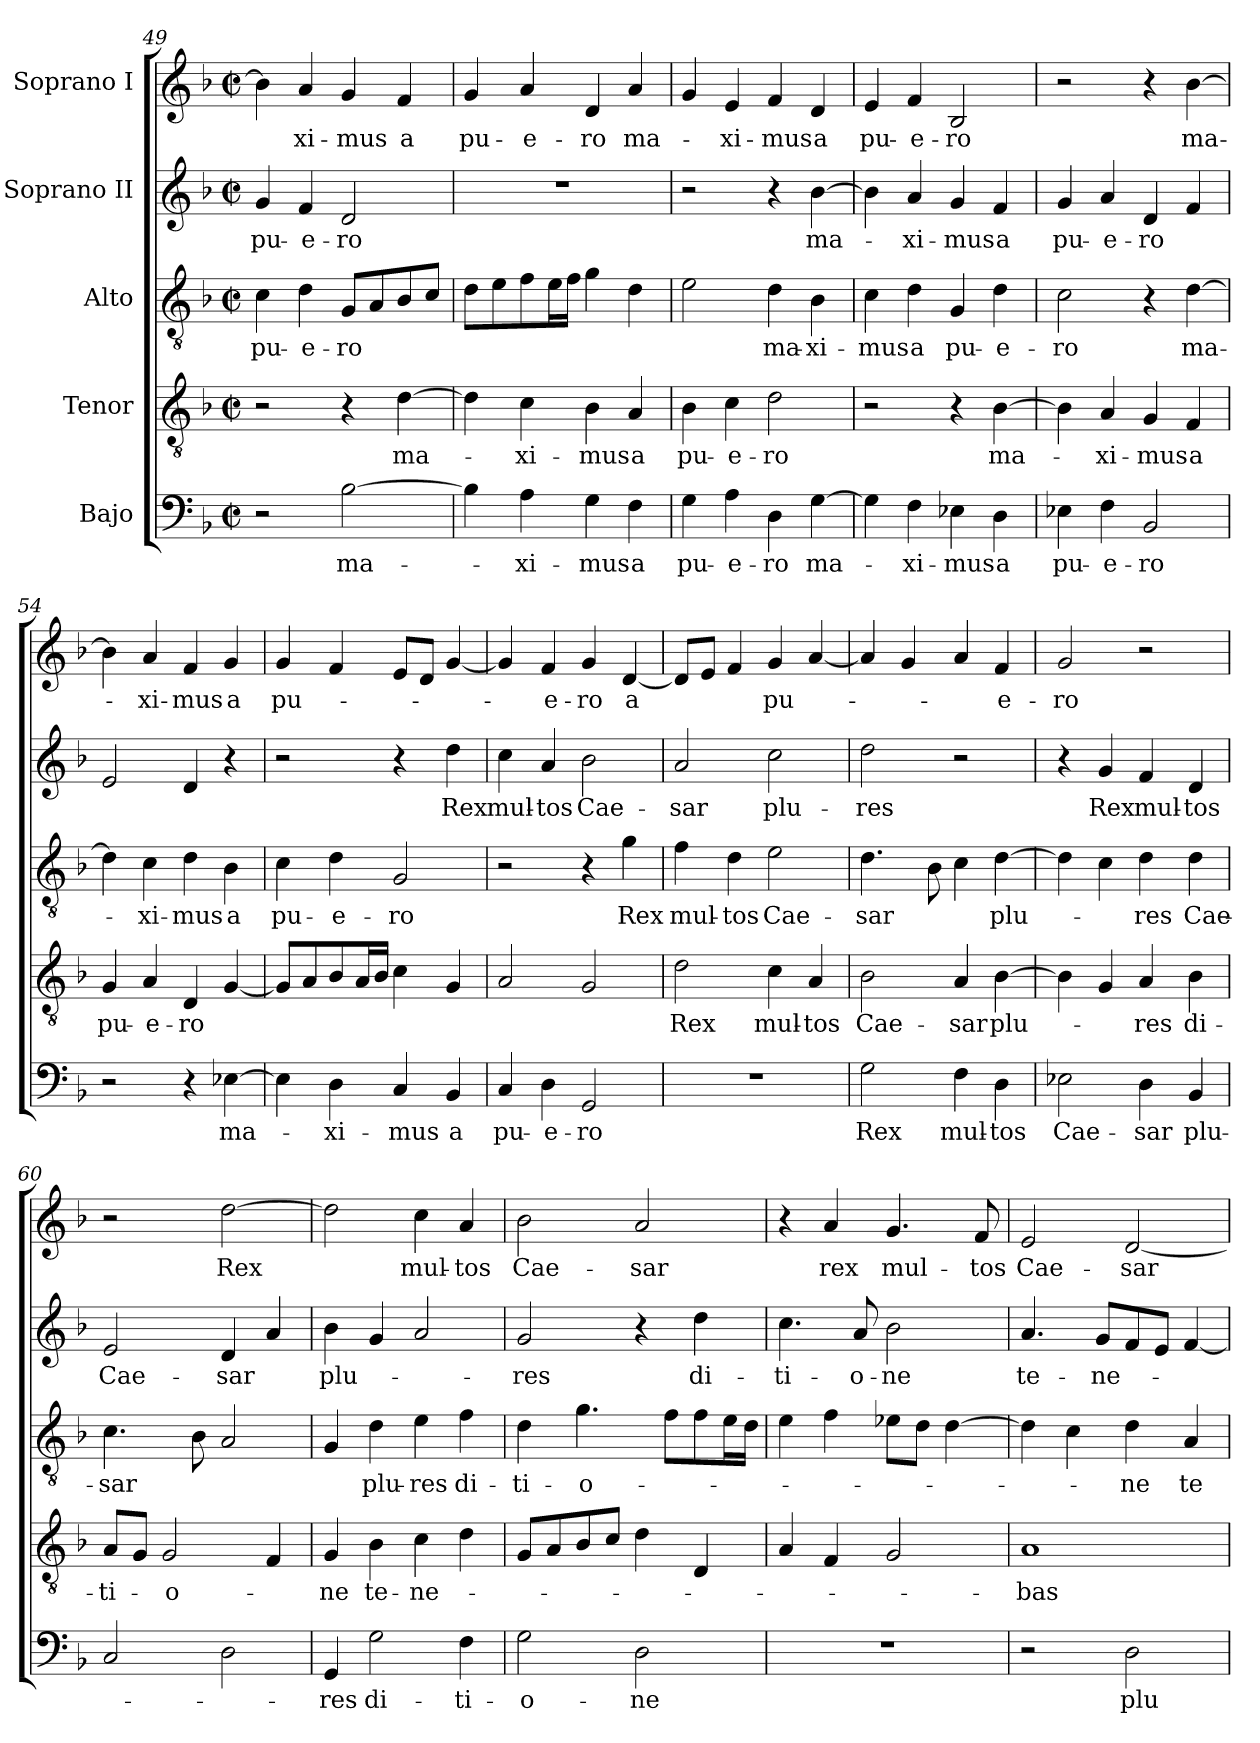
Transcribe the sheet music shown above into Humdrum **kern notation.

**kern	**text	**kern	**text	**kern	**text	**kern	**text	**kern	**text
*part5	*part5	*part4	*part4	*part3	*part3	*part2	*part2	*part1	*part1
*staff5	*staff5	*staff4	*staff4	*staff3	*staff3	*staff2	*staff2	*staff1	*staff1
*I"Bajo	*	*I"Tenor	*	*I"Alto	*	*I"Soprano II	*	*I"Soprano I	*
*clefF4	*	*clefGv2	*	*clefGv2	*	*clefG2	*	*clefG2	*
*k[b-]	*	*k[b-]	*	*k[b-]	*	*k[b-]	*	*k[b-]	*
*F:	*	*F:	*	*F:	*	*F:	*	*F:	*
*M2/2	*	*M2/2	*	*M2/2	*	*M2/2	*	*M2/2	*
*met(c|)	*	*met(c|)	*	*met(c|)	*	*met(c|)	*	*met(c|)	*
=49	=49	=49	=49	=49	=49	=49	=49	=49	=49
!	!	!	!	!	!LO:LY:b	!	!LO:LY:b	!	!
2r	.	2r	.	4c\	pu-	4g/	pu-	4b-\]	.
!	!	!	!	!	!LO:LY:b	!	!LO:LY:b	!	!LO:LY:b
.	.	.	.	4d\	-e-	4f/	-e-	4a/	-xi-
!	!LO:LY:b	!	!	!	!LO:LY:b	!	!LO:LY:b	!	!LO:LY:b
[2B-\	ma-	4r	.	8G/L	-ro	2d/	-ro	4g/	-mus
.	.	.	.	8A/	.	.	.	.	.
!	!	!	!LO:LY:b	!	!	!	!	!	!LO:LY:b
.	.	[4d\	ma-	8B-/	.	.	.	4f/	a
.	.	.	.	8c/J	.	.	.	.	.
=50	=50	=50	=50	=50	=50	=50	=50	=50	=50
!	!	!	!	!	!	!	!	!	!LO:LY:b
4B-\]	.	4d\]	.	8d\L	.	1r	.	4g/	pu-
.	.	.	.	8e\	.	.	.	.	.
!	!LO:LY:b	!	!LO:LY:b	!	!	!	!	!	!LO:LY:b
4A\	-xi-	4c\	-xi-	8f\	.	.	.	4a/	-e-
.	.	.	.	16e\L	.	.	.	.	.
.	.	.	.	16f\JJ	.	.	.	.	.
!	!LO:LY:b	!	!LO:LY:b	!	!	!	!	!	!LO:LY:b
4G\	-mus	4B-\	-mus	4g\	.	.	.	4d/	-ro
!	!LO:LY:b	!	!LO:LY:b	!	!	!	!	!	!LO:LY:b
4F\	a	4A/	a	4d\	.	.	.	4a/	ma-
=51	=51	=51	=51	=51	=51	=51	=51	=51	=51
!	!LO:LY:b	!	!LO:LY:b	!	!	!	!	!	!
4G\	pu-	4B-\	pu-	2e\	.	2r	.	4g/	.
!	!LO:LY:b	!	!LO:LY:b	!	!	!	!	!	!LO:LY:b
4A\	-e-	4c\	-e-	.	.	.	.	4e/	-xi-
!	!LO:LY:b	!	!LO:LY:b	!	!LO:LY:b	!	!	!	!LO:LY:b
4D\	-ro	2d\	-ro	4d\	ma-	4r	.	4f/	-mus
!	!LO:LY:b	!	!	!	!LO:LY:b	!	!LO:LY:b	!	!LO:LY:b
[4G\	ma-	.	.	4B-\	-xi-	[4b-\	ma-	4d/	a
=52	=52	=52	=52	=52	=52	=52	=52	=52	=52
!	!	!	!	!	!LO:LY:b	!	!	!	!LO:LY:b
4G\]	.	2r	.	4c\	-mus	4b-\]	.	4e/	pu-
!	!LO:LY:b	!	!	!	!LO:LY:b	!	!LO:LY:b	!	!LO:LY:b
4F\	-xi-	.	.	4d\	a	4a/	-xi-	4f/	-e-
!	!LO:LY:b	!	!	!	!LO:LY:b	!	!LO:LY:b	!	!LO:LY:b
4E-X\	-mus	4r	.	4G/	pu-	4g/	-mus	2B-/	-ro
!	!LO:LY:b	!	!LO:LY:b	!	!LO:LY:b	!	!LO:LY:b	!	!
4D\	a	[4B-\	ma-	4d\	-e-	4f/	a	.	.
!!LO:PB:g=z
=53	=53	=53	=53	=53	=53	=53	=53	=53	=53
!	!LO:LY:b	!	!	!	!LO:LY:b	!	!LO:LY:b	!	!
4E-X\	pu-	4B-\]	.	2c\	-ro	4g/	pu-	2r	.
!	!LO:LY:b	!	!LO:LY:b	!	!	!	!LO:LY:b	!	!
4F\	-e-	4A/	-xi-	.	.	4a/	-e-	.	.
!	!LO:LY:b	!	!LO:LY:b	!	!	!	!LO:LY:b	!	!
2BB-/	-ro	4G/	-mus	4r	.	4d/	-ro	4r	.
!	!	!	!LO:LY:b	!	!LO:LY:b	!	!	!	!LO:LY:b
.	.	4F/	a	[4d\	ma-	4f/	.	[4b-\	ma-
=54	=54	=54	=54	=54	=54	=54	=54	=54	=54
!	!	!	!LO:LY:b	!	!	!	!	!	!
2r	.	4G/	pu-	4d\]	.	2e/	.	4b-\]	.
!	!	!	!LO:LY:b	!	!LO:LY:b	!	!	!	!LO:LY:b
.	.	4A/	-e-	4c\	-xi-	.	.	4a/	-xi-
!	!	!	!LO:LY:b	!	!LO:LY:b	!	!	!	!LO:LY:b
4r	.	4D/	-ro	4d\	-mus	4d/	.	4f/	-mus
!	!LO:LY:b	!	!	!	!LO:LY:b	!	!	!	!LO:LY:b
[4E-X\	ma-	[4G/	.	4B-\	a	4r	.	4g/	a
=55	=55	=55	=55	=55	=55	=55	=55	=55	=55
!	!	!	!	!	!LO:LY:b	!	!	!	!LO:LY:b
4E-\]	.	8G/L]	.	4c\	pu-	2r	.	4g/	pu-
.	.	8A/	.	.	.	.	.	.	.
!	!LO:LY:b	!	!	!	!LO:LY:b	!	!	!	!
4D\	-xi-	8B-/	.	4d\	-e-	.	.	4f/	.
.	.	16A/L	.	.	.	.	.	.	.
.	.	16B-/JJ	.	.	.	.	.	.	.
!	!LO:LY:b	!	!	!	!LO:LY:b	!	!	!	!
4C/	-mus	4c\	.	2G/	-ro	4r	.	8e/L	.
.	.	.	.	.	.	.	.	8d/J	.
!	!LO:LY:b	!	!	!	!	!	!LO:LY:b	!	!
4BB-/	a	4G/	.	.	.	4dd\	Rex	[4g/	.
=56	=56	=56	=56	=56	=56	=56	=56	=56	=56
!	!LO:LY:b	!	!	!	!	!	!LO:LY:b	!	!
4C/	pu-	2A/	.	2r	.	4cc\	mul-	4g/]	.
!	!LO:LY:b	!	!	!	!	!	!LO:LY:b	!	!LO:LY:b
4D\	-e-	.	.	.	.	4a/	-tos	4f/	-e-
!	!LO:LY:b	!	!	!	!	!	!LO:LY:b	!	!LO:LY:b
2GG/	-ro	2G/	.	4r	.	2b-\	Cae-	4g/	-ro
!	!	!	!	!	!LO:LY:b	!	!	!	!LO:LY:b
.	.	.	.	4g\	Rex	.	.	[4d/	a
=57	=57	=57	=57	=57	=57	=57	=57	=57	=57
!	!	!	!LO:LY:b	!	!LO:LY:b	!	!LO:LY:b	!	!
1r	.	2d\	Rex	4f\	mul-	2a/	-sar	8d/L]	.
.	.	.	.	.	.	.	.	8e/J	.
!	!	!	!	!	!LO:LY:b	!	!	!	!
.	.	.	.	4d\	-tos	.	.	4f/	.
!	!	!	!LO:LY:b	!	!LO:LY:b	!	!LO:LY:b	!	!LO:LY:b
.	.	4c\	mul-	2e\	Cae-	2cc\	plu-	4g/	pu-
!	!	!	!LO:LY:b	!	!	!	!	!	!
.	.	4A/	-tos	.	.	.	.	[4a/	.
=58	=58	=58	=58	=58	=58	=58	=58	=58	=58
!	!LO:LY:b	!	!LO:LY:b	!	!LO:LY:b	!	!LO:LY:b	!	!
2G\	Rex	2B-\	Cae-	4.d\	-sar	2dd\	-res	4a/]	.
.	.	.	.	.	.	.	.	4g/	.
.	.	.	.	8B-\	.	.	.	.	.
!	!LO:LY:b	!	!LO:LY:b	!	!	!	!	!	!
4F\	mul-	4A/	-sar	4c\	.	2r	.	4a/	.
!	!LO:LY:b	!	!LO:LY:b	!	!LO:LY:b	!	!	!	!LO:LY:b
4D\	-tos	[4B-\	plu-	[4d\	plu-	.	.	4f/	-e-
!!LO:LB:g=z
=59	=59	=59	=59	=59	=59	=59	=59	=59	=59
!	!LO:LY:b	!	!	!	!	!	!	!	!LO:LY:b
2E-X\	Cae-	4B-\]	.	4d\]	.	4r	.	2g/	-ro
!	!	!	!	!	!	!	!LO:LY:b	!	!
.	.	4G/	.	4c\	.	4g/	Rex	.	.
!	!LO:LY:b	!	!LO:LY:b	!	!LO:LY:b	!	!LO:LY:b	!	!
4D\	-sar	4A/	-res	4d\	-res	4f/	mul-	2r	.
!	!LO:LY:b	!	!LO:LY:b	!	!LO:LY:b	!	!LO:LY:b	!	!
4BB-/	plu-	4B-\	di-	4d\	Cae-	4d/	-tos	.	.
=60	=60	=60	=60	=60	=60	=60	=60	=60	=60
!	!	!	!LO:LY:b	!	!LO:LY:b	!	!LO:LY:b	!	!
2C/	.	8A/L	-ti-	4.c\	-sar	2e/	Cae-	2r	.
.	.	8G/J	.	.	.	.	.	.	.
!	!	!	!LO:LY:b	!	!	!	!	!	!
.	.	2G/	-o-	.	.	.	.	.	.
.	.	.	.	8B-\	.	.	.	.	.
!	!	!	!	!	!	!	!LO:LY:b	!	!LO:LY:b
2D\	.	.	.	2A/	.	4d/	-sar	[2dd\	Rex
.	.	4F/	.	.	.	4a/	.	.	.
=61	=61	=61	=61	=61	=61	=61	=61	=61	=61
!	!LO:LY:b	!	!LO:LY:b	!	!	!	!LO:LY:b	!	!
4GG/	-res	4G/	-ne	4G/	.	4b-\	plu-	2dd\]	.
!	!LO:LY:b	!	!LO:LY:b	!	!LO:LY:b	!	!	!	!
2G\	di-	4B-\	te-	4d\	plu-	4g/	.	.	.
!	!	!	!LO:LY:b	!	!LO:LY:b	!	!	!	!LO:LY:b
.	.	4c\	-ne-	4e\	-res	2a/	.	4cc\	mul-
!	!LO:LY:b	!	!	!	!LO:LY:b	!	!	!	!LO:LY:b
4F\	-ti-	4d\	.	4f\	di-	.	.	4a/	-tos
=62	=62	=62	=62	=62	=62	=62	=62	=62	=62
!	!LO:LY:b	!	!	!	!LO:LY:b	!	!LO:LY:b	!	!LO:LY:b
2G\	-o-	8G/L	.	4d\	-ti-	2g/	-res	2b-\	Cae-
.	.	8A/	.	.	.	.	.	.	.
!	!	!	!	!	!LO:LY:b	!	!	!	!
.	.	8B-/	.	4.g\	-o-	.	.	.	.
.	.	8c/J	.	.	.	.	.	.	.
!	!LO:LY:b	!	!	!	!	!	!	!	!LO:LY:b
2D\	-ne	4d\	.	.	.	4r	.	2a/	-sar
.	.	.	.	8f\L	.	.	.	.	.
!	!	!	!	!	!	!	!LO:LY:b	!	!
.	.	4D/	.	8f\	.	4dd\	di-	.	.
.	.	.	.	16e\L	.	.	.	.	.
.	.	.	.	16d\JJ	.	.	.	.	.
=63	=63	=63	=63	=63	=63	=63	=63	=63	=63
!	!	!	!	!	!	!	!LO:LY:b	!	!
1r	.	4A/	.	4e\	.	4.cc\	-ti-	4r	.
!	!	!	!	!	!	!	!	!	!LO:LY:b
.	.	4F/	.	4f\	.	.	.	4a/	rex
!	!	!	!	!	!	!	!LO:LY:b	!	!
.	.	.	.	.	.	8a/	-o-	.	.
!	!	!	!	!	!	!	!LO:LY:b	!	!LO:LY:b
.	.	2G/	.	8e-X\L	.	2b-\	-ne	4.g/	mul-
.	.	.	.	8d\J	.	.	.	.	.
.	.	.	.	[4d\	.	.	.	.	.
!	!	!	!	!	!	!	!	!	!LO:LY:b
.	.	.	.	.	.	.	.	8f/	-tos
=64	=64	=64	=64	=64	=64	=64	=64	=64	=64
!	!	!	!LO:LY:b	!	!	!	!LO:LY:b	!	!LO:LY:b
2r	.	1A	-bas	4d\]	.	4.a/	te-	2e/	Cae-
.	.	.	.	4c\	.	.	.	.	.
!	!	!	!	!	!	!	!LO:LY:b	!	!
.	.	.	.	.	.	8g/L	-ne-	.	.
!	!LO:LY:b	!	!	!	!LO:LY:b	!	!	!	!LO:LY:b
2D\	plu-	.	.	4d\	-ne	8f/	.	[2d/	-sar
.	.	.	.	.	.	8e/J	.	.	.
!	!	!	!	!	!LO:LY:b	!	!	!	!
.	.	.	.	4A/	te-	[4f/	.	.	.
=	=	=	=	=	=	=	=	=	=
*-	*-	*-	*-	*-	*-	*-	*-	*-	*-
